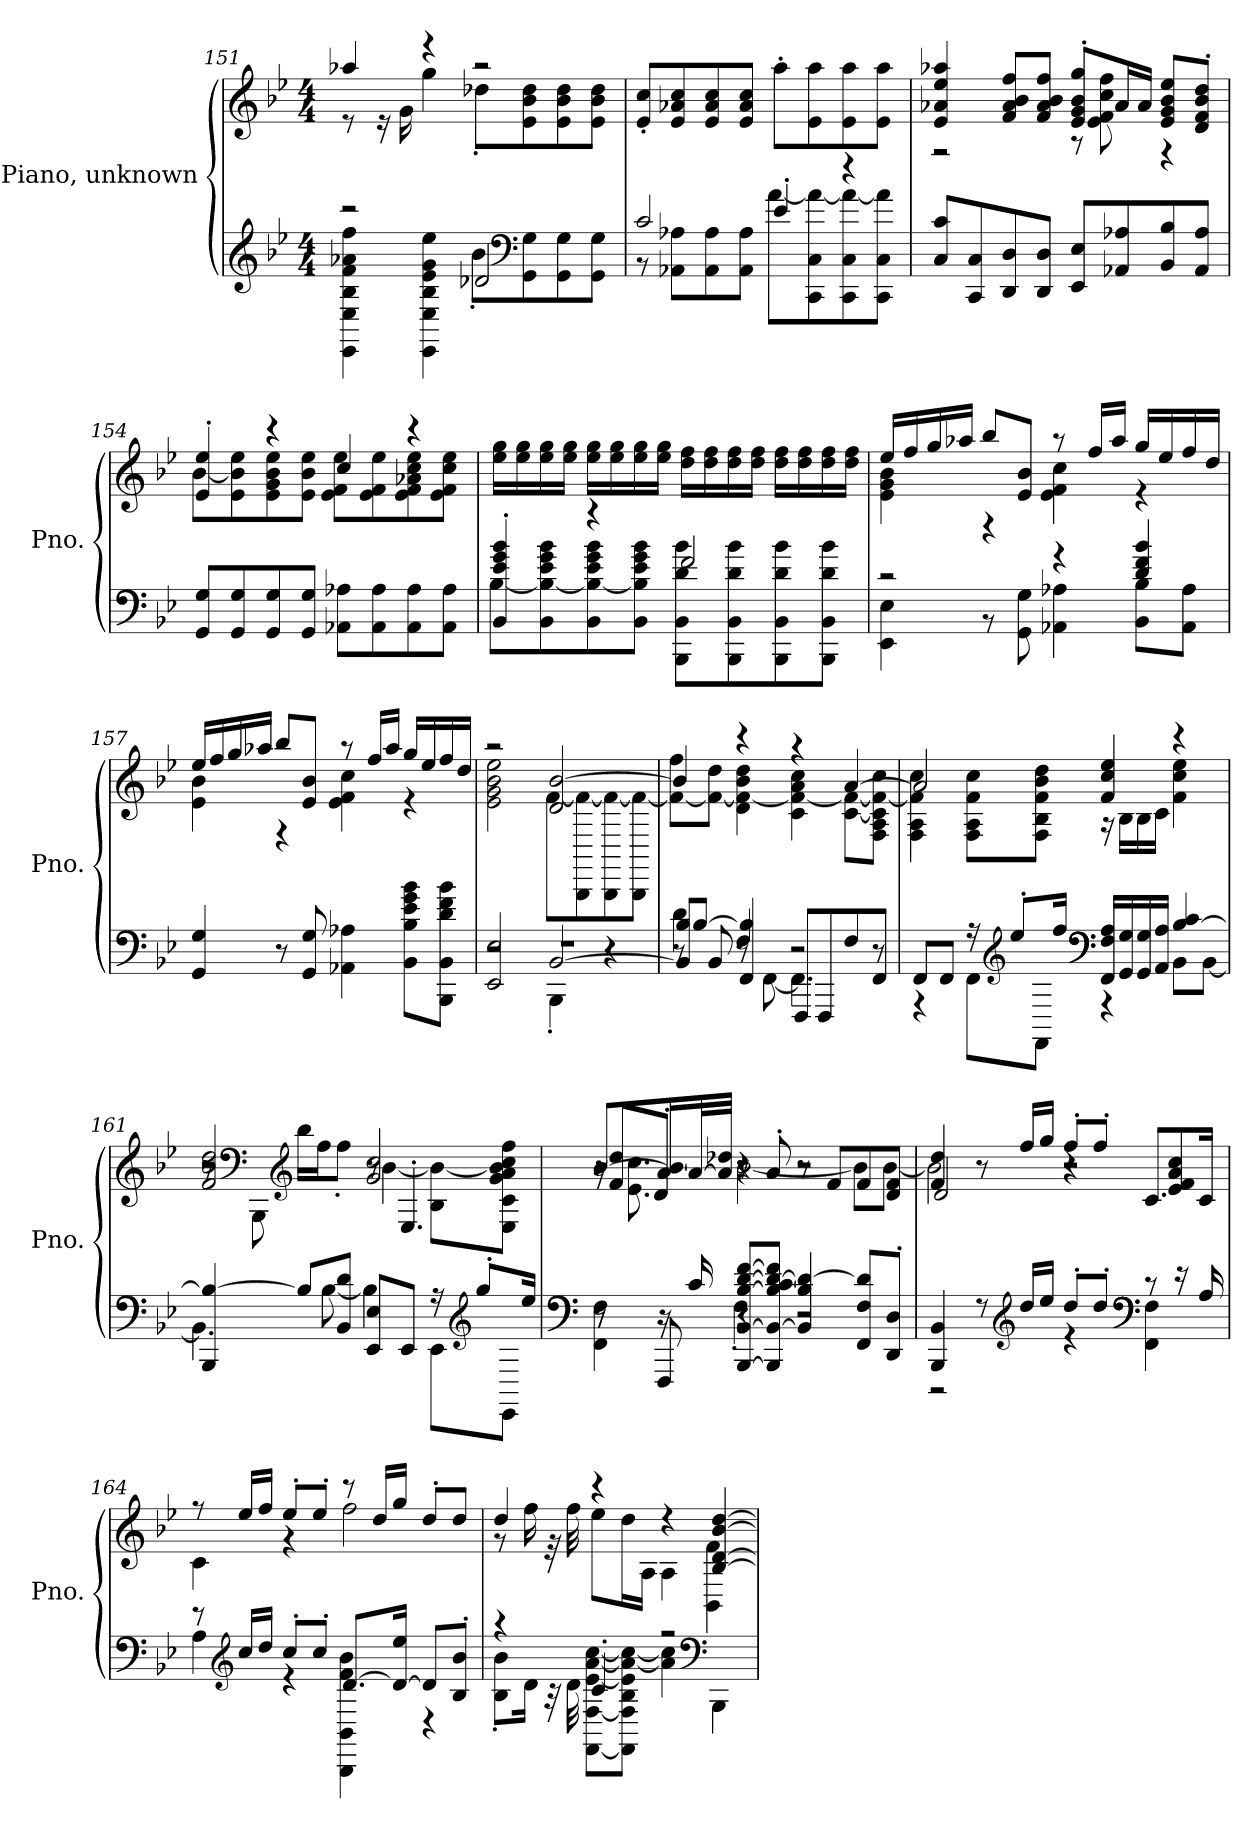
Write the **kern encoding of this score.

**kern	**kern
*part1	*part1
*staff2	*staff1
*I"Piano, unknown	*
*I'Pno.	*
!!LO:LB:g=z
*clefG2	*clefG2
*k[b-e-]	*k[b-e-]
*M4/4	*M4/4
=151	=151
*^	*^
2r	4EE-\ 4E-\ 4B-\ 4f\ 4a-X\ 4ff\	4aa-X/	8r
.	.	.	16r
.	.	.	16g\
.	4EE-\ 4E-\ 4B-\ 4e-\ 4g\ 4ee-\	4r	4gg\
2d-X/	8b-'\L	2r	8dd-X'\L
*clefF4	*	*	*
.	8GG\ 8G\	.	8e-\ 8b-\ 8dd-\
.	8GG\ 8G\	.	8e-\ 8b-\ 8dd-\
.	8GG\ 8G\J	.	8e-\ 8b-\ 8dd-\J
*	*	*v	*v
=152	=152	=152
2c/	8r	8e-/' 8cc/'L
.	8AA-X\ 8A-X\L	8e-/ 8a-X/ 8cc/
.	8AA-\ 8A-\	8e-/ 8a-/ 8cc/
.	8AA-\ 8A-\J	8e-/ 8a-/ 8cc/J
4e-'/	[8a\L	8aa'\L
.	8CC\ 8C\ 8a\_	8e-\ 8aa\
4r	8CC\ 8C\ 8a\_	8e-\ 8aa\
.	8CC\ 8C\ 8a\]J	8e-\ 8aa\J
*v	*v	*
=153	=153
*	*^
8C/ 8c/L	4e-/ 4a-X/ 4ee-/ 4aa-X/	2r
8CC/ 8C/	.	.
8DD/ 8D/	8f/ 8a-/ 8b-/ 8ff/L	.
8DD/ 8D/J	8f/ 8a-/ 8b-/ 8ff/J	.
8EE-/ 8E-/L	8e-/' 8g/' 8b-/' 8gg/'L	8r
8AA-X/ 8A-X/	16a-/L	8e-\ 8f\ 8cc\ 8ff\
.	16a-/JJ	.
8BB-/ 8B-/	8e-/ 8g/ 8b-/ 8ee-/L	4r
8AA-/ 8A-/J	8d/' 8f/' 8b-/' 8dd/'J	.
!!LO:PB:g=z	!!
=154	=154	=154
8GG/ 8G/L	4e-/' 4ee-/'	[8b-\L
8GG/ 8G/	.	8e-\ 8b-\] 8ee-\
8GG/ 8G/	4r	8e-\ 8g\ 8b-\ 8ee-\
8GG/ 8G/J	.	8e-\ 8b-\ 8ee-\J
8AA-X\ 8A-X\L	4cc/	8e-\ 8f\ 8ee-\L
8AA-\ 8A-\	.	8e-\ 8f\ 8ee-\
8AA-\ 8A-\	4r	8e-\ 8f\ 8a-X\ 8cc\ 8ee-\
8AA-\ 8A-\J	.	8e-\ 8f\ 8cc\ 8ee-\J
*	*v	*v
=155	=155
*^	*
4BB-/' 4e-/' 4g/' 4b-/'	[8B-\L	16ee-\ 16gg\LL
.	.	16ee-\ 16gg\
.	8BB-\ 8B-\_ 8e-\ 8g\ 8b-\	16ee-\ 16gg\
.	.	16ee-\ 16gg\JJ
4r	8BB-\ 8B-\_ 8e-\ 8g\ 8b-\	16ee-\ 16gg\LL
.	.	16ee-\ 16gg\
.	8BB-\ 8B-\] 8e-\ 8g\ 8b-\J	16ee-\ 16gg\
.	.	16ee-\ 16gg\JJ
2f/	8BBB-\ 8BB-\ 8d\ 8b-\L	16dd\ 16ff\LL
.	.	16dd\ 16ff\
.	8BBB-\ 8BB-\ 8d\ 8b-\	16dd\ 16ff\
.	.	16dd\ 16ff\JJ
.	8BBB-\ 8BB-\ 8d\ 8b-\	16dd\ 16ff\LL
.	.	16dd\ 16ff\
.	8BBB-\ 8BB-\ 8d\ 8b-\J	16dd\ 16ff\
.	.	16dd\ 16ff\JJ
=156	=156	=156
*	*	*^
2r	4EE-\ 4E-\	16ee-/LL	4e-\ 4g\ 4b-\
.	.	16ff/	.
.	.	16gg/	.
.	.	16aa-X/JJ	.
.	8r	8bb-/L	4r
.	8GG\ 8G\	8e-/ 8b-/J	.
4r	4AA-X\ 4A-X\	8r	4e-\ 4f\ 4cc\
.	.	16ff/LL	.
.	.	16aa-/JJ	.
4d/ 4f/ 4b-/	8BB-\ 8B-\L	16gg/LL	4r
.	.	16ee-/	.
.	8AA-\ 8A-\J	16ff/	.
.	.	16dd/JJ	.
*v	*v	*	*
!!LO:LB:g=z	!!
=157	=157	=157
4GG/ 4G/	16ee-/LL	4e-\ 4b-\
.	16ff/	.
.	16gg/	.
.	16aa-X/JJ	.
8r	8bb-/L	4r
8GG/ 8G/	8e-/ 8b-/J	.
4AA-X\ 4A-X\	8r	4e-\ 4f\ 4cc\
.	16ff/LL	.
.	16aa-/JJ	.
8BB-\ 8B-\ 8e-\ 8g\ 8b-\L	16gg/LL	4r
.	16ee-/	.
8BBB-\ 8BB-\ 8d\ 8f\ 8b-\J	16ff/	.
.	16dd/JJ	.
=158	=158	=158
*^	*	*
*	*^	*	*
1r	2r	2EE-/ 2E-/	2r	2e-\ 2g\ 2b-\ 2ee-\
.	4BBB-'\	[2BB-/	2d/ [2b-/	[8f\L
.	.	.	.	8BBB-\ 8f\_
.	4r	.	.	8BBB-\ 8f\_
.	.	.	.	8BBB-\ 8f\_J
=159	=159	=159	=159	=159
8r	4d\	8BB-/] 8B-/L	4b-/]	8f\_ 8ff\L
8BB-/	.	[8B-/J	.	8f\_ 8dd\J
4F/	8r	4FF/ 4B-/]	4r	4d\ 4f\_ 4b-\ 4dd\
.	[8FF\	.	.	.
2r	4.FF\]	8FFF/L	4r	4c\ 4f\_ 4a\ 4cc\
.	.	8FFF/	.	.
.	.	8F/	[4a/	[8c\ 8f\_L
.	8r	8FF/J	.	8F\ 8A\ 8c\] 8f\_ 8cc\J
*	*v	*v	*	*
!!LO:LB:g=z	!!
=160	=160	=160	=160
8FF/L	4r	2a/]	4F\ 4A\ 4f\] 4cc\
8FF/J	.	.	.
16r	8FF\L	.	8F\ 8A\ 8f\ 8cc\L
*clefG2	*	*	*
8ee-'/L	.	.	.
.	8FF\J	.	8F\ 8B-\ 8f\ 8b-\ 8dd\J
16ff/Jk	.	.	.
*clefF4	*	*	*
16FF/ 16F/ 16A/LL	4r	4f/ 4cc/ 4ee-/	16r
16GG/ 16G/	.	.	16B-\LL
16GG/ 16G/	.	.	16B-\
16AA/ 16A/JJ	.	.	16c\JJ
[4B-/ 4c/	8BB-\L	4r	4f\ 4cc\ 4ee-\
.	[8BB-\J	.	.
=161	=161	=161	=161
*	*	*	*^
4BBB-/ 4B-/_	4.BB-\]	2f/ 2b-/ 2dd/	8r	2r
*	*	*clefF4	*	*
.	.	.	8BBB-\	.
*	*	*clefG2	*	*
8B-/L]	.	.	16bb-\LL	.
.	.	.	16ff\J	.
8BB-/ 8d/J	[8B-\	.	8ff'\J	.
8EE-/ 8E-/L	4B-\]	2g/ 2cc/	[4b-\	8r
8EE-/J	.	.	.	4.E-'/
16r	8EE-\L	.	8B-\ 8b-\_L	.
*clefG2	*	*	*	*
8gg'/L	.	.	.	.
.	8EE-\J	.	8E-\ 8c\ 8g\ 8a\ 8b-\] 8cc\ 8ff\J	.
16ee-/Jk	.	.	.	.
*v	*v	*	*	*
!!LO:LB:g=z	!!	!!
=162	=162	=162	=162
*clefF4	*	*	*
*^	*	*	*
*	*^	*	*	*
8r	4FF\ 4F\	8r	[8b-/L	16r	8f/ 8dd/L
.	.	.	.	8.e-\ 8.cc\	.
16r	.	8FFF/	[16a/ 16b-/]L	.	8d'/J
16c/	.	.	32a/L_	.	.
.	.	.	32a/] 32dd-X/JJJ	.	.
[8BBB-/ [8BB-/ [8B-/ [8d/ [8f/L	4F'\	4r	8r	[2b-\	4r
8BBB-/] 8BB-/_ 8B-/_ 8c/ 8d/_ 8f/]J	.	.	8a'/	.	.
4BB-/] 4B-/] 4d/_	2r	2r	8r	.	2r
.	.	.	8f/L	.	.
8FF/ 8F/ 8d/]L	.	.	8f/	8b-\L]	.
8DD/' 8D/'J	.	.	8d/ 8f/J	[8b-\J	.
*	*v	*v	*	*	*
=163	=163	=163	=163	=163
4BBB-/ 4BB-/	2r	4f/ 4dd/	2b-\]	2d/
8r	.	8r	.	.
*clefG2	*	*	*	*
16dd/LL	.	16ff/LL	.	.
16ee-/JJ	.	16gg/JJ	.	.
8dd'/L	4r	8ff'/L	2r	4r
8dd'/J	.	8ff'/J	.	.
*clefF4	*	*	*	*
8r	4FF\ 4F\	8.c/L	.	4e-/ 4f/ 4a/ 4cc/
16r	.	.	.	.
16A/	.	16c/Jk	.	.
*	*	*	*v	*v
=164	=164	=164	=164
8r	4A\	8r	4c\
*clefG2	*	*	*
16cc/LL	.	16ee-/LL	.
16dd/JJ	.	16ff/JJ	.
8cc'/L	4r	8ee-'/L	4r
8cc'/J	.	8ee-'/J	.
[8.d/L	4BBB-\ 4BB-\ 4f\ 4b-\	8r	2ff\
.	.	16dd/LL	.
16d/_ 16ee-/Jk	.	16gg/JJ	.
8d/L]	4r	8dd'/L	.
8B-/' 8b-/'J	.	8dd/J	.
!!LO:LB:g=z	!!
=165	=165	=165	=165
4r	8B-\' 8b-\'L	4dd/	8r
.	16d\Jk	.	16ff\
.	32r	.	32r
.	32d\	.	32ff\
4c'/	[8FF\ [8F\ [8e-\ [8a\ [8cc\L	4r	8ee-\L
.	8FF\] 8F\] 8B-\ 8e-\] 8a\_ 8cc\_J	.	16dd\L
.	.	.	16A\JJ
2r	4a\] 4cc\]	4r	4A\
*clefF4	*	*	*
.	4BBB-\	[4B-/ [4d/ [4b-/ [4dd/	4BB-\ 4f\
*v	*v	*	*
*	*v	*v
=	=
*-	*-
